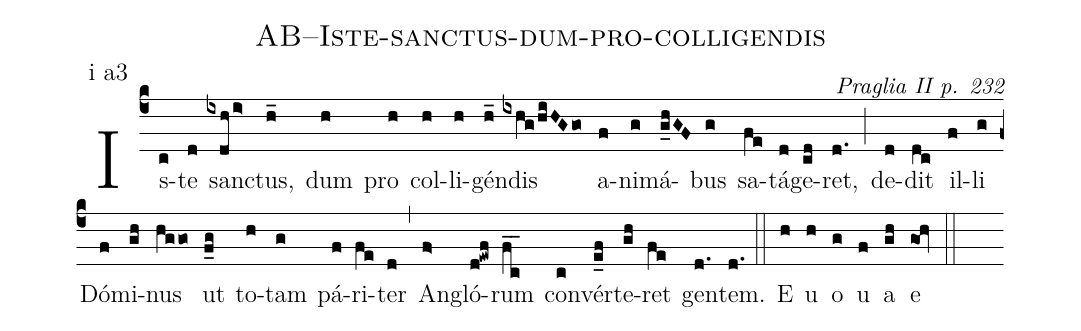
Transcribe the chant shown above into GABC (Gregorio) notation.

name: AB--Iste-sanctus-dum-pro-colligendis;
commentary: Praglia II p. 232;
annotation: i a3;
%%
(c4) Is(c)te(d) san(ixdh/i>)ctus,(h_) dum(h) pro(h) col(h)li(h)gén(h_)dis(ixhg/hiHGgo) a(f)ni(g)má(g_hGF)bus(g) sa(fe)tá(d)ge(cd)ret,(d.) (;) de(d)dit(dc) il(f)li(g) Dó(f)mi(gh)nus(hggo) ut(f_g) to(h)tam(g) pá(f)ri(fe)ter(d) (,) An(f>)gló(d!ewf)rum(fc__) con(c)vér(e_f)te(gh)ret(fe) gen(d.)tem.(d.) (::) E(h) u(h) o(g) u(f) a(gh) e(gOh) (::)
